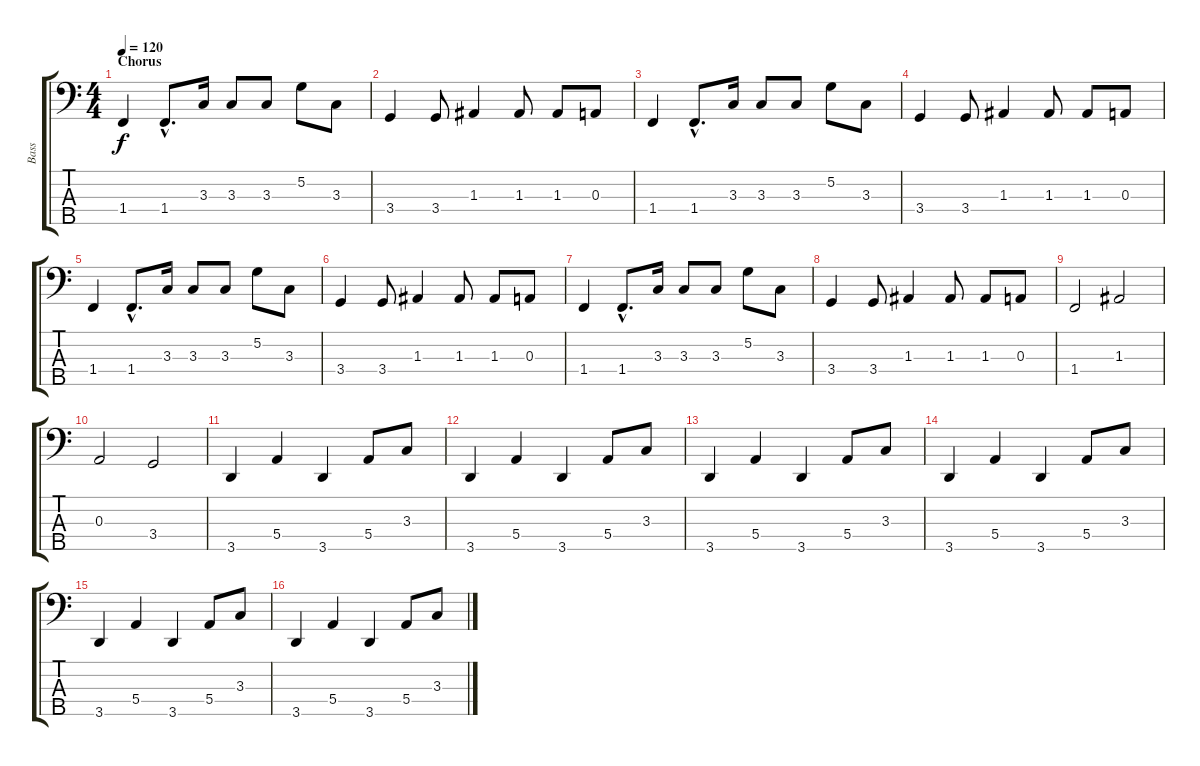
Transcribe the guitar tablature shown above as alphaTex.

\track ("Bass" "Bass") {instrument electricbassfinger}
\staff {score tabs}
\tuning (G2 D2 A1 E1 B0) {hide}
\ts (4 4)
\section ("" "Chorus")
\tempo 120
\clef f4
\ks c
1.4.4{dy f} 1.4{hac}.8{d} 3.3.16 3.3.8 3.3.8 5.2.8 3.3.8 |
3.4.4 3.4.8 1.3.4 1.3.8 1.3.8 0.3.8 |
1.4.4 1.4{hac}.8{d} 3.3.16 3.3.8 3.3.8 5.2.8 3.3.8 |
3.4.4 3.4.8 1.3.4 1.3.8 1.3.8 0.3.8 |
1.4.4 1.4{hac}.8{d} 3.3.16 3.3.8 3.3.8 5.2.8 3.3.8 |
3.4.4 3.4.8 1.3.4 1.3.8 1.3.8 0.3.8 |
1.4.4 1.4{hac}.8{d} 3.3.16 3.3.8 3.3.8 5.2.8 3.3.8 |
3.4.4 3.4.8 1.3.4 1.3.8 1.3.8 0.3.8 |
1.4.2 1.3.2 |
0.3.2 3.4.2 |
3.5.4 5.4.4 3.5.4 5.4.8 3.3.8 |
3.5.4 5.4.4 3.5.4 5.4.8 3.3.8 |
3.5.4 5.4.4 3.5.4 5.4.8 3.3.8 |
3.5.4 5.4.4 3.5.4 5.4.8 3.3.8 |
3.5.4 5.4.4 3.5.4 5.4.8 3.3.8 |
3.5.4 5.4.4 3.5.4 5.4.8 3.3.8
